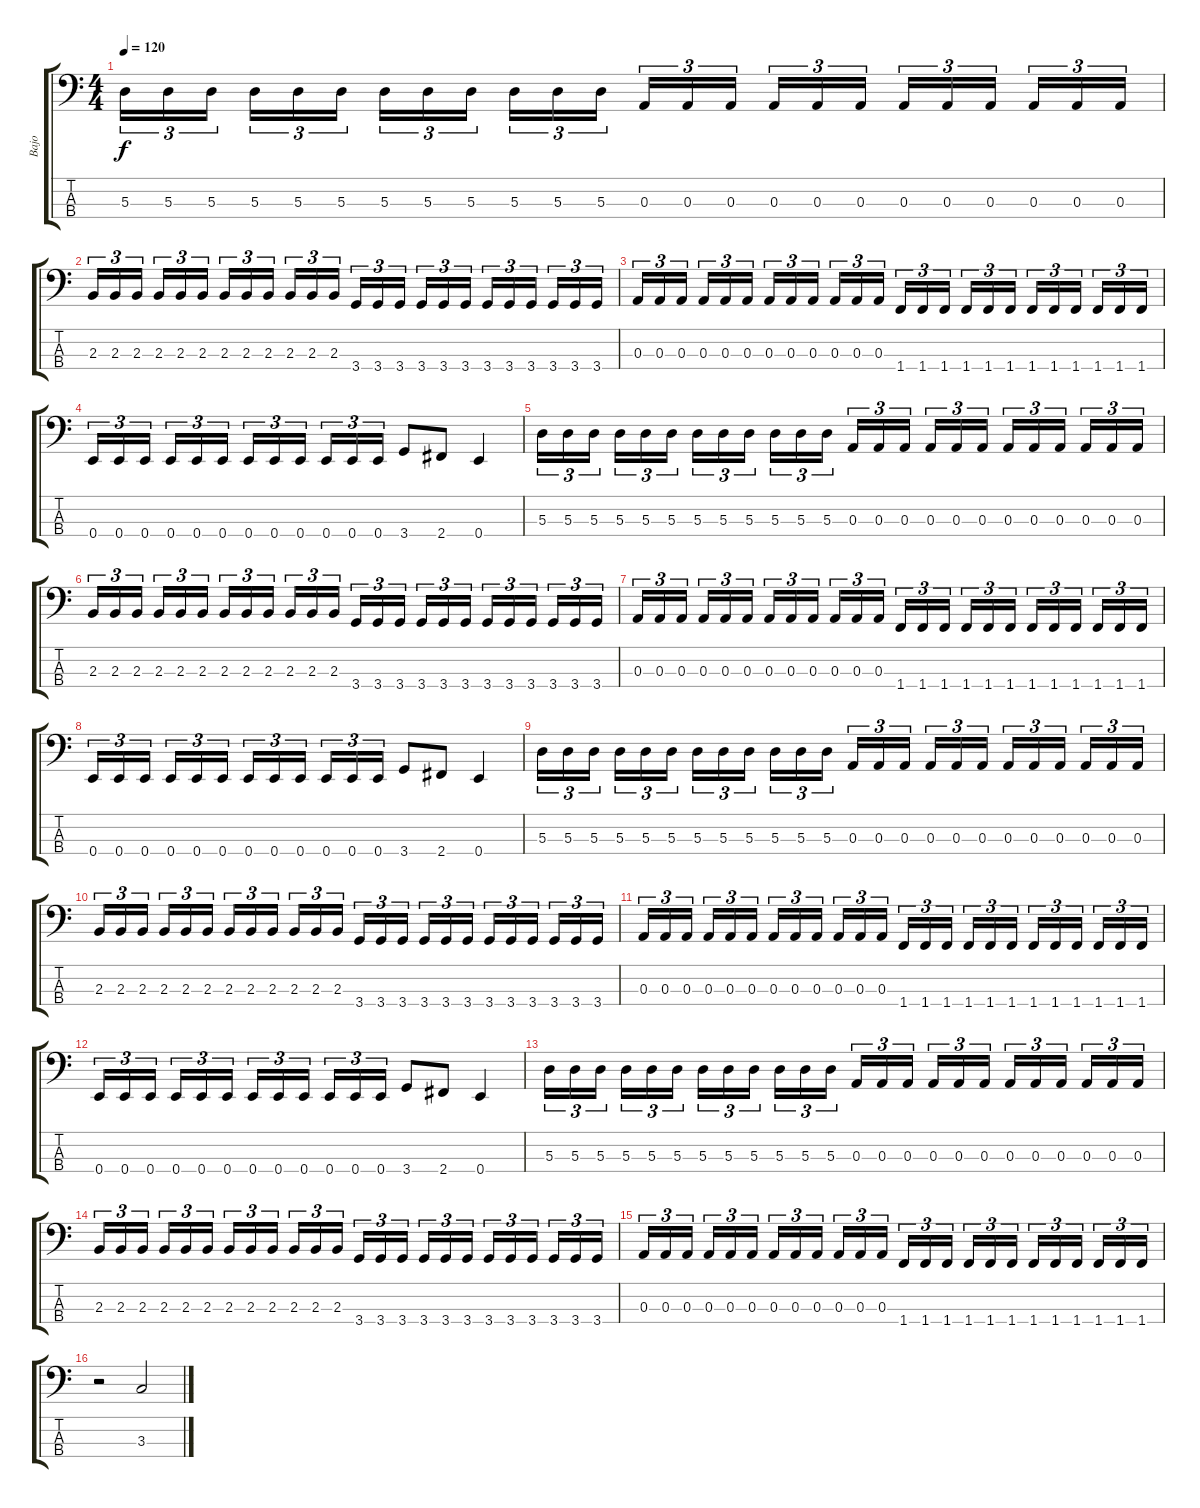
\track ("Bajo" "Bajo") {instrument electricbassfinger}
\staff {score tabs}
\tuning (G2 D2 A1 E1) {hide}
\ts (4 4)
\tempo 120
\clef f4
\ks c
5.3.16{tu (3 2) dy f} 5.3.16{tu (3 2)} 5.3.16{tu (3 2)} 5.3.16{tu (3 2)} 5.3.16{tu (3 2)} 5.3.16{tu (3 2)} 5.3.16{tu (3 2)} 5.3.16{tu (3 2)} 5.3.16{tu (3 2)} 5.3.16{tu (3 2)} 5.3.16{tu (3 2)} 5.3.16{tu (3 2)} 0.3.16{tu (3 2)} 0.3.16{tu (3 2)} 0.3.16{tu (3 2)} 0.3.16{tu (3 2)} 0.3.16{tu (3 2)} 0.3.16{tu (3 2)} 0.3.16{tu (3 2)} 0.3.16{tu (3 2)} 0.3.16{tu (3 2)} 0.3.16{tu (3 2)} 0.3.16{tu (3 2)} 0.3.16{tu (3 2)} |
2.3.16{tu (3 2)} 2.3.16{tu (3 2)} 2.3.16{tu (3 2)} 2.3.16{tu (3 2)} 2.3.16{tu (3 2)} 2.3.16{tu (3 2)} 2.3.16{tu (3 2)} 2.3.16{tu (3 2)} 2.3.16{tu (3 2)} 2.3.16{tu (3 2)} 2.3.16{tu (3 2)} 2.3.16{tu (3 2)} 3.4.16{tu (3 2)} 3.4.16{tu (3 2)} 3.4.16{tu (3 2)} 3.4.16{tu (3 2)} 3.4.16{tu (3 2)} 3.4.16{tu (3 2)} 3.4.16{tu (3 2)} 3.4.16{tu (3 2)} 3.4.16{tu (3 2)} 3.4.16{tu (3 2)} 3.4.16{tu (3 2)} 3.4.16{tu (3 2)} |
0.3.16{tu (3 2)} 0.3.16{tu (3 2)} 0.3.16{tu (3 2)} 0.3.16{tu (3 2)} 0.3.16{tu (3 2)} 0.3.16{tu (3 2)} 0.3.16{tu (3 2)} 0.3.16{tu (3 2)} 0.3.16{tu (3 2)} 0.3.16{tu (3 2)} 0.3.16{tu (3 2)} 0.3.16{tu (3 2)} 1.4.16{tu (3 2)} 1.4.16{tu (3 2)} 1.4.16{tu (3 2)} 1.4.16{tu (3 2)} 1.4.16{tu (3 2)} 1.4.16{tu (3 2)} 1.4.16{tu (3 2)} 1.4.16{tu (3 2)} 1.4.16{tu (3 2)} 1.4.16{tu (3 2)} 1.4.16{tu (3 2)} 1.4.16{tu (3 2)} |
0.4.16{tu (3 2)} 0.4.16{tu (3 2)} 0.4.16{tu (3 2)} 0.4.16{tu (3 2)} 0.4.16{tu (3 2)} 0.4.16{tu (3 2)} 0.4.16{tu (3 2)} 0.4.16{tu (3 2)} 0.4.16{tu (3 2)} 0.4.16{tu (3 2)} 0.4.16{tu (3 2)} 0.4.16{tu (3 2)} 3.4.8 2.4.8 0.4.4 |
5.3.16{tu (3 2)} 5.3.16{tu (3 2)} 5.3.16{tu (3 2)} 5.3.16{tu (3 2)} 5.3.16{tu (3 2)} 5.3.16{tu (3 2)} 5.3.16{tu (3 2)} 5.3.16{tu (3 2)} 5.3.16{tu (3 2)} 5.3.16{tu (3 2)} 5.3.16{tu (3 2)} 5.3.16{tu (3 2)} 0.3.16{tu (3 2)} 0.3.16{tu (3 2)} 0.3.16{tu (3 2)} 0.3.16{tu (3 2)} 0.3.16{tu (3 2)} 0.3.16{tu (3 2)} 0.3.16{tu (3 2)} 0.3.16{tu (3 2)} 0.3.16{tu (3 2)} 0.3.16{tu (3 2)} 0.3.16{tu (3 2)} 0.3.16{tu (3 2)} |
2.3.16{tu (3 2)} 2.3.16{tu (3 2)} 2.3.16{tu (3 2)} 2.3.16{tu (3 2)} 2.3.16{tu (3 2)} 2.3.16{tu (3 2)} 2.3.16{tu (3 2)} 2.3.16{tu (3 2)} 2.3.16{tu (3 2)} 2.3.16{tu (3 2)} 2.3.16{tu (3 2)} 2.3.16{tu (3 2)} 3.4.16{tu (3 2)} 3.4.16{tu (3 2)} 3.4.16{tu (3 2)} 3.4.16{tu (3 2)} 3.4.16{tu (3 2)} 3.4.16{tu (3 2)} 3.4.16{tu (3 2)} 3.4.16{tu (3 2)} 3.4.16{tu (3 2)} 3.4.16{tu (3 2)} 3.4.16{tu (3 2)} 3.4.16{tu (3 2)} |
0.3.16{tu (3 2)} 0.3.16{tu (3 2)} 0.3.16{tu (3 2)} 0.3.16{tu (3 2)} 0.3.16{tu (3 2)} 0.3.16{tu (3 2)} 0.3.16{tu (3 2)} 0.3.16{tu (3 2)} 0.3.16{tu (3 2)} 0.3.16{tu (3 2)} 0.3.16{tu (3 2)} 0.3.16{tu (3 2)} 1.4.16{tu (3 2)} 1.4.16{tu (3 2)} 1.4.16{tu (3 2)} 1.4.16{tu (3 2)} 1.4.16{tu (3 2)} 1.4.16{tu (3 2)} 1.4.16{tu (3 2)} 1.4.16{tu (3 2)} 1.4.16{tu (3 2)} 1.4.16{tu (3 2)} 1.4.16{tu (3 2)} 1.4.16{tu (3 2)} |
0.4.16{tu (3 2)} 0.4.16{tu (3 2)} 0.4.16{tu (3 2)} 0.4.16{tu (3 2)} 0.4.16{tu (3 2)} 0.4.16{tu (3 2)} 0.4.16{tu (3 2)} 0.4.16{tu (3 2)} 0.4.16{tu (3 2)} 0.4.16{tu (3 2)} 0.4.16{tu (3 2)} 0.4.16{tu (3 2)} 3.4.8 2.4.8 0.4.4 |
5.3.16{tu (3 2)} 5.3.16{tu (3 2)} 5.3.16{tu (3 2)} 5.3.16{tu (3 2)} 5.3.16{tu (3 2)} 5.3.16{tu (3 2)} 5.3.16{tu (3 2)} 5.3.16{tu (3 2)} 5.3.16{tu (3 2)} 5.3.16{tu (3 2)} 5.3.16{tu (3 2)} 5.3.16{tu (3 2)} 0.3.16{tu (3 2)} 0.3.16{tu (3 2)} 0.3.16{tu (3 2)} 0.3.16{tu (3 2)} 0.3.16{tu (3 2)} 0.3.16{tu (3 2)} 0.3.16{tu (3 2)} 0.3.16{tu (3 2)} 0.3.16{tu (3 2)} 0.3.16{tu (3 2)} 0.3.16{tu (3 2)} 0.3.16{tu (3 2)} |
2.3.16{tu (3 2)} 2.3.16{tu (3 2)} 2.3.16{tu (3 2)} 2.3.16{tu (3 2)} 2.3.16{tu (3 2)} 2.3.16{tu (3 2)} 2.3.16{tu (3 2)} 2.3.16{tu (3 2)} 2.3.16{tu (3 2)} 2.3.16{tu (3 2)} 2.3.16{tu (3 2)} 2.3.16{tu (3 2)} 3.4.16{tu (3 2)} 3.4.16{tu (3 2)} 3.4.16{tu (3 2)} 3.4.16{tu (3 2)} 3.4.16{tu (3 2)} 3.4.16{tu (3 2)} 3.4.16{tu (3 2)} 3.4.16{tu (3 2)} 3.4.16{tu (3 2)} 3.4.16{tu (3 2)} 3.4.16{tu (3 2)} 3.4.16{tu (3 2)} |
0.3.16{tu (3 2)} 0.3.16{tu (3 2)} 0.3.16{tu (3 2)} 0.3.16{tu (3 2)} 0.3.16{tu (3 2)} 0.3.16{tu (3 2)} 0.3.16{tu (3 2)} 0.3.16{tu (3 2)} 0.3.16{tu (3 2)} 0.3.16{tu (3 2)} 0.3.16{tu (3 2)} 0.3.16{tu (3 2)} 1.4.16{tu (3 2)} 1.4.16{tu (3 2)} 1.4.16{tu (3 2)} 1.4.16{tu (3 2)} 1.4.16{tu (3 2)} 1.4.16{tu (3 2)} 1.4.16{tu (3 2)} 1.4.16{tu (3 2)} 1.4.16{tu (3 2)} 1.4.16{tu (3 2)} 1.4.16{tu (3 2)} 1.4.16{tu (3 2)} |
0.4.16{tu (3 2)} 0.4.16{tu (3 2)} 0.4.16{tu (3 2)} 0.4.16{tu (3 2)} 0.4.16{tu (3 2)} 0.4.16{tu (3 2)} 0.4.16{tu (3 2)} 0.4.16{tu (3 2)} 0.4.16{tu (3 2)} 0.4.16{tu (3 2)} 0.4.16{tu (3 2)} 0.4.16{tu (3 2)} 3.4.8 2.4.8 0.4.4 |
5.3.16{tu (3 2)} 5.3.16{tu (3 2)} 5.3.16{tu (3 2)} 5.3.16{tu (3 2)} 5.3.16{tu (3 2)} 5.3.16{tu (3 2)} 5.3.16{tu (3 2)} 5.3.16{tu (3 2)} 5.3.16{tu (3 2)} 5.3.16{tu (3 2)} 5.3.16{tu (3 2)} 5.3.16{tu (3 2)} 0.3.16{tu (3 2)} 0.3.16{tu (3 2)} 0.3.16{tu (3 2)} 0.3.16{tu (3 2)} 0.3.16{tu (3 2)} 0.3.16{tu (3 2)} 0.3.16{tu (3 2)} 0.3.16{tu (3 2)} 0.3.16{tu (3 2)} 0.3.16{tu (3 2)} 0.3.16{tu (3 2)} 0.3.16{tu (3 2)} |
2.3.16{tu (3 2)} 2.3.16{tu (3 2)} 2.3.16{tu (3 2)} 2.3.16{tu (3 2)} 2.3.16{tu (3 2)} 2.3.16{tu (3 2)} 2.3.16{tu (3 2)} 2.3.16{tu (3 2)} 2.3.16{tu (3 2)} 2.3.16{tu (3 2)} 2.3.16{tu (3 2)} 2.3.16{tu (3 2)} 3.4.16{tu (3 2)} 3.4.16{tu (3 2)} 3.4.16{tu (3 2)} 3.4.16{tu (3 2)} 3.4.16{tu (3 2)} 3.4.16{tu (3 2)} 3.4.16{tu (3 2)} 3.4.16{tu (3 2)} 3.4.16{tu (3 2)} 3.4.16{tu (3 2)} 3.4.16{tu (3 2)} 3.4.16{tu (3 2)} |
0.3.16{tu (3 2)} 0.3.16{tu (3 2)} 0.3.16{tu (3 2)} 0.3.16{tu (3 2)} 0.3.16{tu (3 2)} 0.3.16{tu (3 2)} 0.3.16{tu (3 2)} 0.3.16{tu (3 2)} 0.3.16{tu (3 2)} 0.3.16{tu (3 2)} 0.3.16{tu (3 2)} 0.3.16{tu (3 2)} 1.4.16{tu (3 2)} 1.4.16{tu (3 2)} 1.4.16{tu (3 2)} 1.4.16{tu (3 2)} 1.4.16{tu (3 2)} 1.4.16{tu (3 2)} 1.4.16{tu (3 2)} 1.4.16{tu (3 2)} 1.4.16{tu (3 2)} 1.4.16{tu (3 2)} 1.4.16{tu (3 2)} 1.4.16{tu (3 2)} |
r.2 3.3.2
